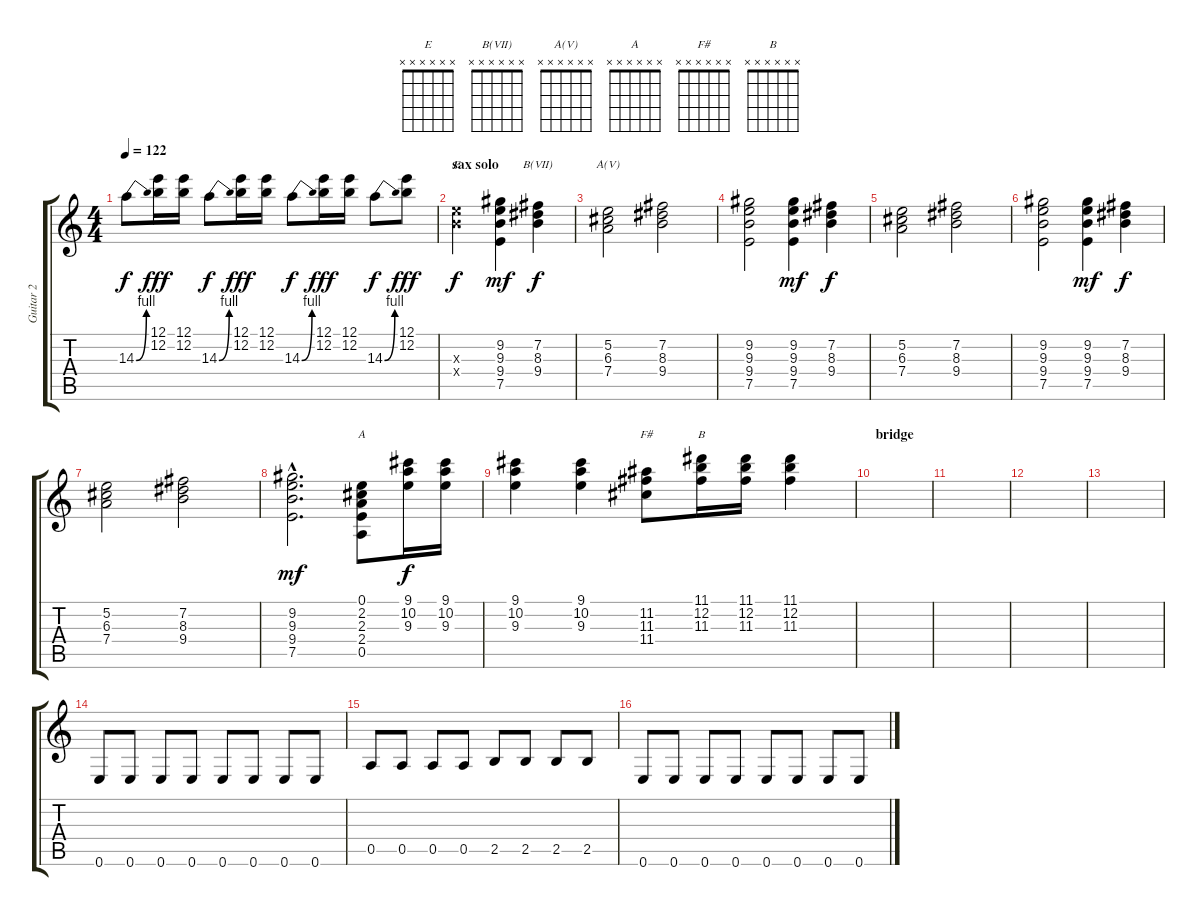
\track ("Guitar 2" "Guitar 2") {instrument distortionguitar}
\staff {score tabs}
\tuning (E4 B3 G3 D3 A2 E2) {hide}
\chord ("E" x x x x x x) {firstfret 0}
\chord ("B(VII)" x x x x x x) {firstfret 0}
\chord ("A(V)" x x x x x x) {firstfret 0}
\chord ("A" x x x x x x) {firstfret 0}
\chord ("F#" x x x x x x) {firstfret 0}
\chord ("B" x x x x x x) {firstfret 0}
\ts (4 4)
\tempo 122
\clef g2
\ks c
14.3{be (bend 0 0 60 4)}.8{dy f} (12.1 12.2).16{dy fff} (12.1 12.2).16 14.3{be (bend 0 0 60 4)}.8{dy f} (12.1 12.2).16{dy fff} (12.1 12.2).16 14.3{be (bend 0 0 60 4)}.8{dy f} (12.1 12.2).16{dy fff} (12.1 12.2).16 14.3{be (bend 0 0 60 4)}.8{dy f} (12.1 12.2).8{dy fff} |
\section ("" "sax solo")
(9.3{x} 9.4{x}).2{ch "E" dy f} (9.2 9.3 9.4 7.5).4{dy mf} (7.2 8.3 9.4).4{ch "B(VII)" dy f} |
(5.2 6.3 7.4).2{ch "A(V)"} (7.2 8.3 9.4).2 |
(9.2 9.3 9.4 7.5).2 (9.2 9.3 9.4 7.5).4{dy mf} (7.2 8.3 9.4).4{dy f} |
(5.2 6.3 7.4).2 (7.2 8.3 9.4).2 |
(9.2 9.3 9.4 7.5).2 (9.2 9.3 9.4 7.5).4{dy mf} (7.2 8.3 9.4).4{dy f} |
(5.2 6.3 7.4).2 (7.2 8.3 9.4).2 |
(9.2{hac} 9.3{hac} 9.4{hac} 7.5{hac}).2{d dy mf} (0.1 2.2 2.3 2.4 0.5).8{ch "A"} (9.1 10.2 9.3).16{dy f} (9.1 10.2 9.3).16 |
(9.1 10.2 9.3).4 (9.1 10.2 9.3).4 (11.2 11.3 11.4).8{ch "F#"} (11.1 12.2 11.3).16{ch "B"} (11.1 12.2 11.3).16 (11.1 12.2 11.3).4 |
\section ("" "bridge")
|
|
|
|
0.6.8{instrument electricguitarmuted} 0.6.8 0.6.8 0.6.8 0.6.8 0.6.8 0.6.8 0.6.8 |
0.5.8 0.5.8 0.5.8 0.5.8 2.5.8 2.5.8 2.5.8 2.5.8 |
0.6.8 0.6.8 0.6.8 0.6.8 0.6.8 0.6.8 0.6.8 0.6.8
